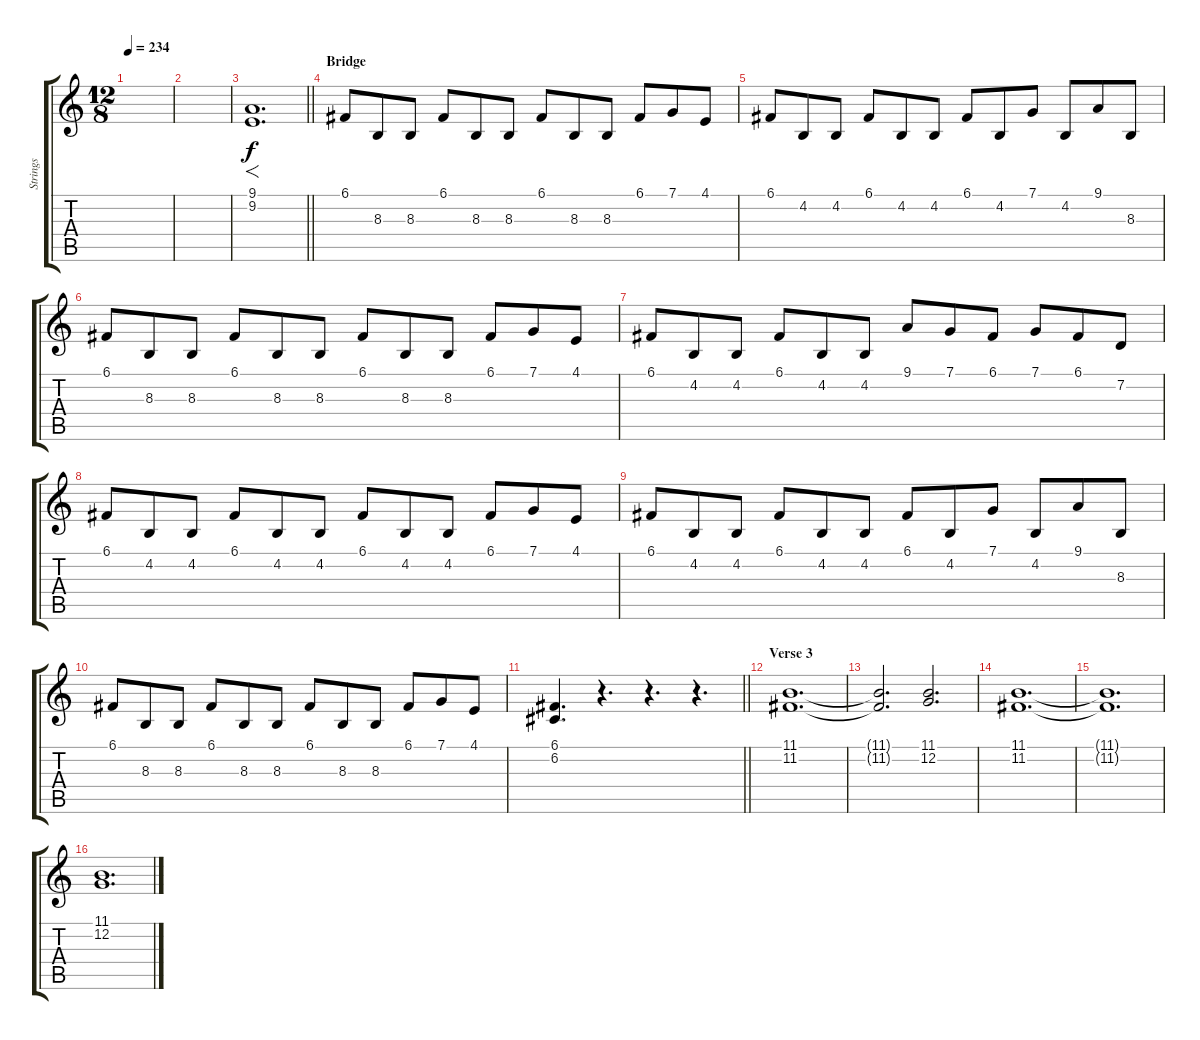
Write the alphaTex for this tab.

\track ("Strings" "Strings") {instrument stringensemble1}
\staff {score tabs}
\tuning (C4 G3 Eb3 Bb2 F2 C2) {hide}
\ts (12 8)
\tempo 234
\clef g2
\ks c
|
|
\barLineRight lightlight
(9.1 9.2).1{f d} |
\section ("" "Bridge")
6.1.8 8.3.8 8.3.8 6.1.8 8.3.8 8.3.8 6.1.8 8.3.8 8.3.8 6.1.8 7.1.8 4.1.8 |
6.1.8 4.2.8 4.2.8 6.1.8 4.2.8 4.2.8 6.1.8 4.2.8 7.1.8 4.2.8 9.1.8 8.3.8 |
6.1.8 8.3.8 8.3.8 6.1.8 8.3.8 8.3.8 6.1.8 8.3.8 8.3.8 6.1.8 7.1.8 4.1.8 |
6.1.8 4.2.8 4.2.8 6.1.8 4.2.8 4.2.8 9.1.8 7.1.8 6.1.8 7.1.8 6.1.8 7.2.8 |
6.1.8 4.2.8 4.2.8 6.1.8 4.2.8 4.2.8 6.1.8 4.2.8 4.2.8 6.1.8 7.1.8 4.1.8 |
6.1.8 4.2.8 4.2.8 6.1.8 4.2.8 4.2.8 6.1.8 4.2.8 7.1.8 4.2.8 9.1.8 8.3.8 |
6.1.8 8.3.8 8.3.8 6.1.8 8.3.8 8.3.8 6.1.8 8.3.8 8.3.8 6.1.8 7.1.8 4.1.8 |
\barLineRight lightlight
(6.1 6.2).4{d} r.4{d} r.4{d} r.4{d} |
\section ("" "Verse 3")
(11.1 11.2).1{d} |
(11.1{t} 11.2{t}).2{d} (11.1 12.2).2{d} |
(11.1 11.2).1{d} |
(11.1{t} 11.2{t}).1{d} |
(11.1 12.2).1{d}
